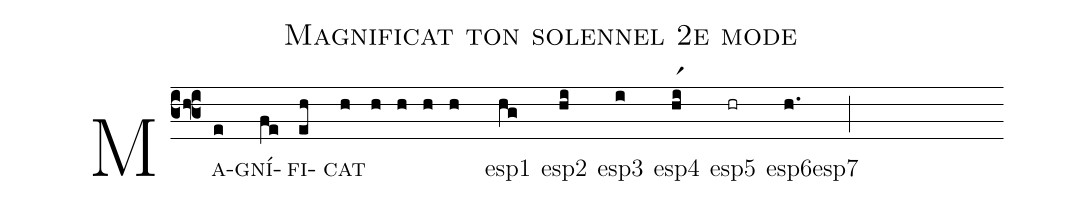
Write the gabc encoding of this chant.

name: Magnificat ton solennel 2e mode;
def-m1: \grealign;
%%
(c3@f3)
M<sc>{a}-([em1]e)gní-([em1]fe)fi-([em1]eh )cat</sc>([em1]h) (h) (h) (h) (h) ()
() <sp>esp1</sp>([em1]hg)
<sp>esp2</sp>([em1]hi)
<sp>esp3</sp>([em1]i)
<sp>esp4</sp>([em1]hir1)
<sp>esp5</sp>([em1]hr)
<sp>esp6</sp>([em1]h.)
<sp>esp7</sp>([em1];)
